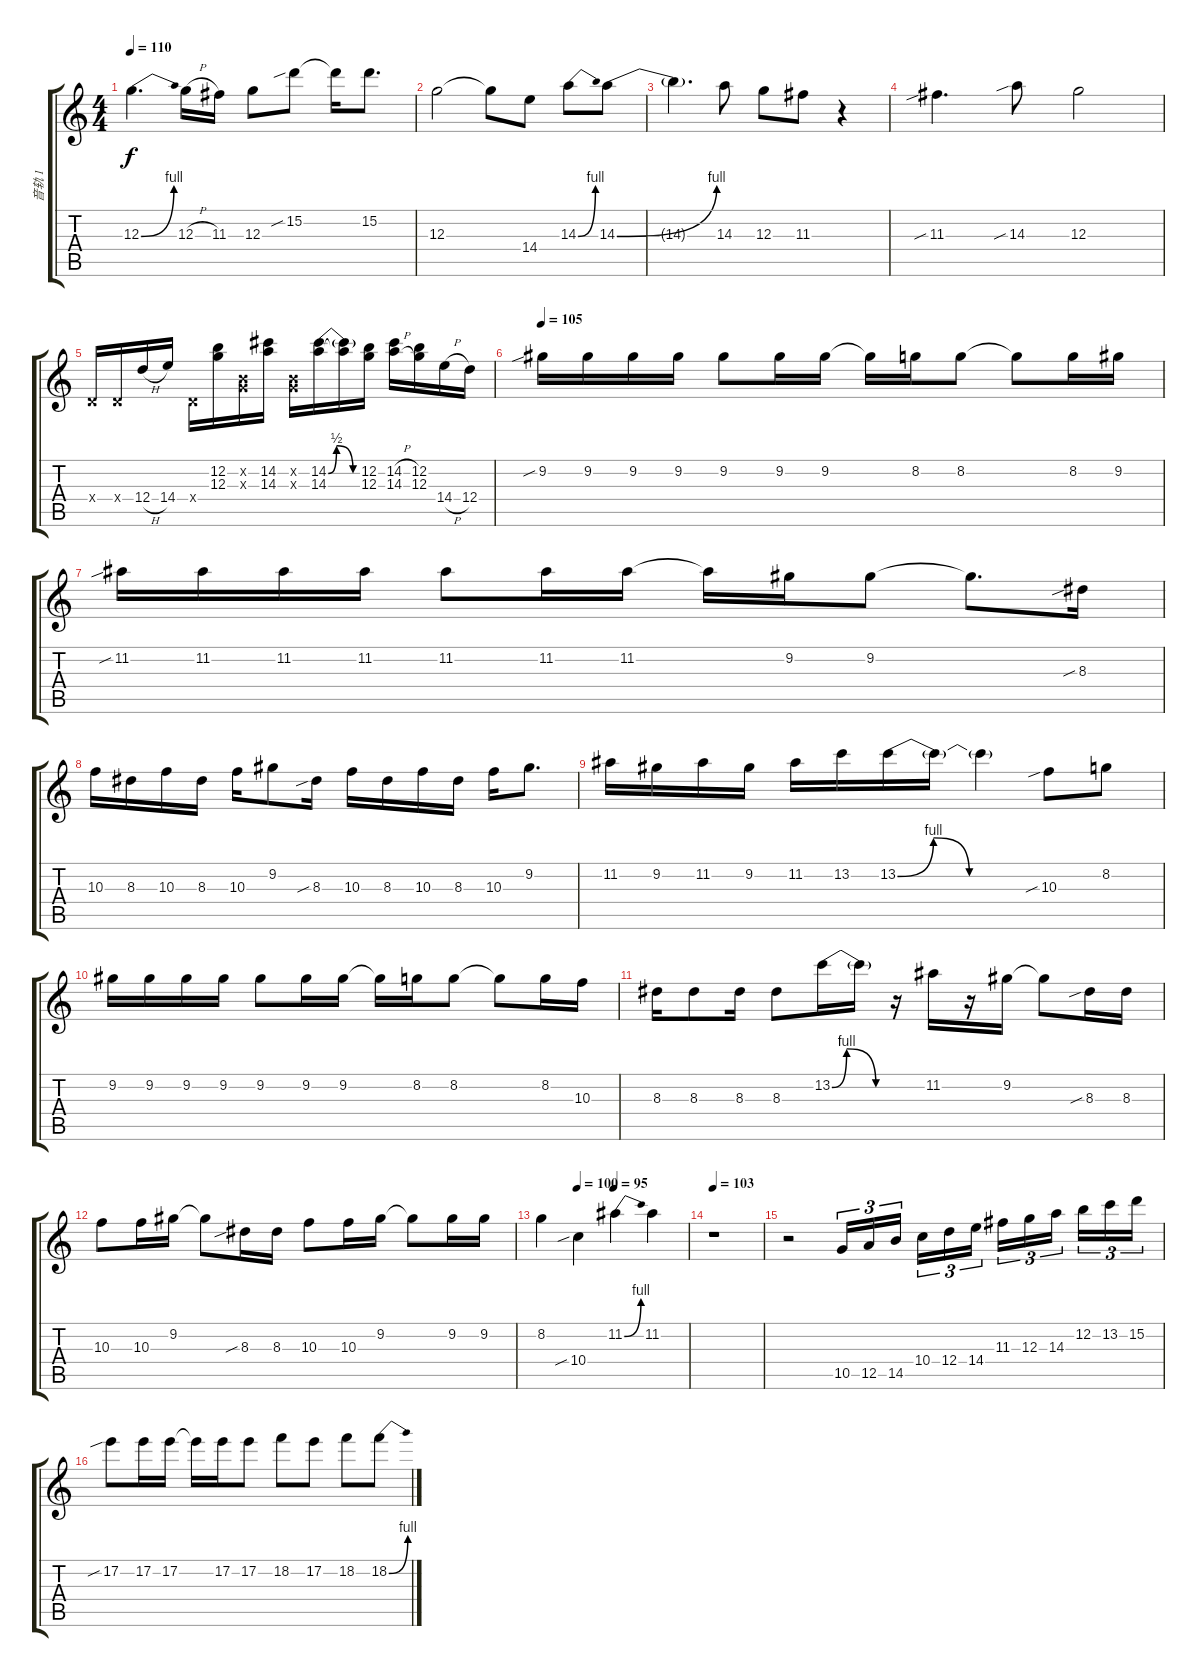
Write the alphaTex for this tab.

\track ("音轨 1" "音轨 1") {instrument distortionguitar}
\staff {score tabs}
\tuning (E4 B3 G3 D3 A2 E2) {hide}
\ts (4 4)
\tempo 110
\clef g2
\ks c
12.3{be (bend 0 0 60 4)}.4{d dy f} 12.3{h}.16 11.3.16 12.3.8 15.2{sib}.8 15.2{t}.16 15.2.8{d} |
12.3.2 12.3{t}.8 14.4.8 14.3{be (bend 0 0 60 4)}.8 14.3{be (bend 0 0 60 4)}.8 |
14.3{t}.4{d} 14.3.8 12.3.8 11.3.8 r.4 |
11.3{sib}.4{d} 14.3{sib}.8 12.3.2 |
0.4{x}.16 0.4{x}.16 12.4{h}.16 14.4.16 0.4{x}.16 (12.2 12.3).16 (0.2{x} 0.3{x}).16 (14.2 14.3).16 (0.2{x} 0.3{x}).16 (14.2{be (custom 0 0 15 2 45 0 60 0)} 14.3).16 (14.2{t} 14.3{t}).16 (12.2 12.3).16 (14.2{h} 14.3{h}).16 (12.2 12.3).16 14.4{h}.16 12.4.16 |
\tempo 105
9.2{sib}.16 9.2.16 9.2.16 9.2.16 9.2.8 9.2.16 9.2.16 9.2{t}.16 8.2.16 8.2.8 8.2{t}.8 8.2.16 9.2.16 |
11.2{sib}.16 11.2.16 11.2.16 11.2.16 11.2.8 11.2.16 11.2.16 11.2{t}.16 9.2.16 9.2.8 9.2{t}.8{d} 8.3{sib}.16 |
10.3.16 8.3.16 10.3.16 8.3.16 10.3.16 9.2.8 8.3{sib}.16 10.3.16 8.3.16 10.3.16 8.3.16 10.3.16 9.2.8{d} |
11.2.16 9.2.16 11.2.16 9.2.16 11.2.16 13.2.16 13.2{be (custom 0 0 15 4 30 0 60 0)}.16 13.2{t}.16 13.2{t}.4 10.3{sib}.8 8.2.8 |
9.2.16 9.2.16 9.2.16 9.2.16 9.2.8 9.2.16 9.2.16 9.2{t}.16 8.2.16 8.2.8 8.2{t}.8 8.2.16 10.3.16 |
8.3.16 8.3.8 8.3.16 8.3.8 13.2{be (custom 0 0 15 4 45 0 60 0)}.16 13.2{t}.16 r.16 11.2.16 r.16 9.2.16 9.2{t}.8 8.3{sib}.16 8.3.16 |
10.3.8 10.3.16 9.2.16 9.2{t}.8 8.3{sib}.16 8.3.16 10.3.8 10.3.16 9.2.16 9.2{t}.8 9.2.16 9.2.16 |
\tempo (100 0.25)
\tempo (95 0.5)
8.2.4 10.4{sib}.4 11.2{be (bend 0 0 60 4)}.4 11.2.4 |
\tempo 103
r.1 |
r.2 10.5.16{tu (3 2)} 12.5.16{tu (3 2)} 14.5.16{tu (3 2) beam splitsecondary} 10.4.16{tu (3 2)} 12.4.16{tu (3 2)} 14.4.16{tu (3 2)} 11.3.16{tu (3 2)} 12.3.16{tu (3 2)} 14.3.16{tu (3 2) beam splitsecondary} 12.2.16{tu (3 2)} 13.2.16{tu (3 2)} 15.2.16{tu (3 2)} |
17.2{sib}.8 17.2.16 17.2.16 17.2{t}.16 17.2.16 17.2.8 18.2.8 17.2.8 18.2.8 18.2{be (bend 0 0 60 4)}.8
